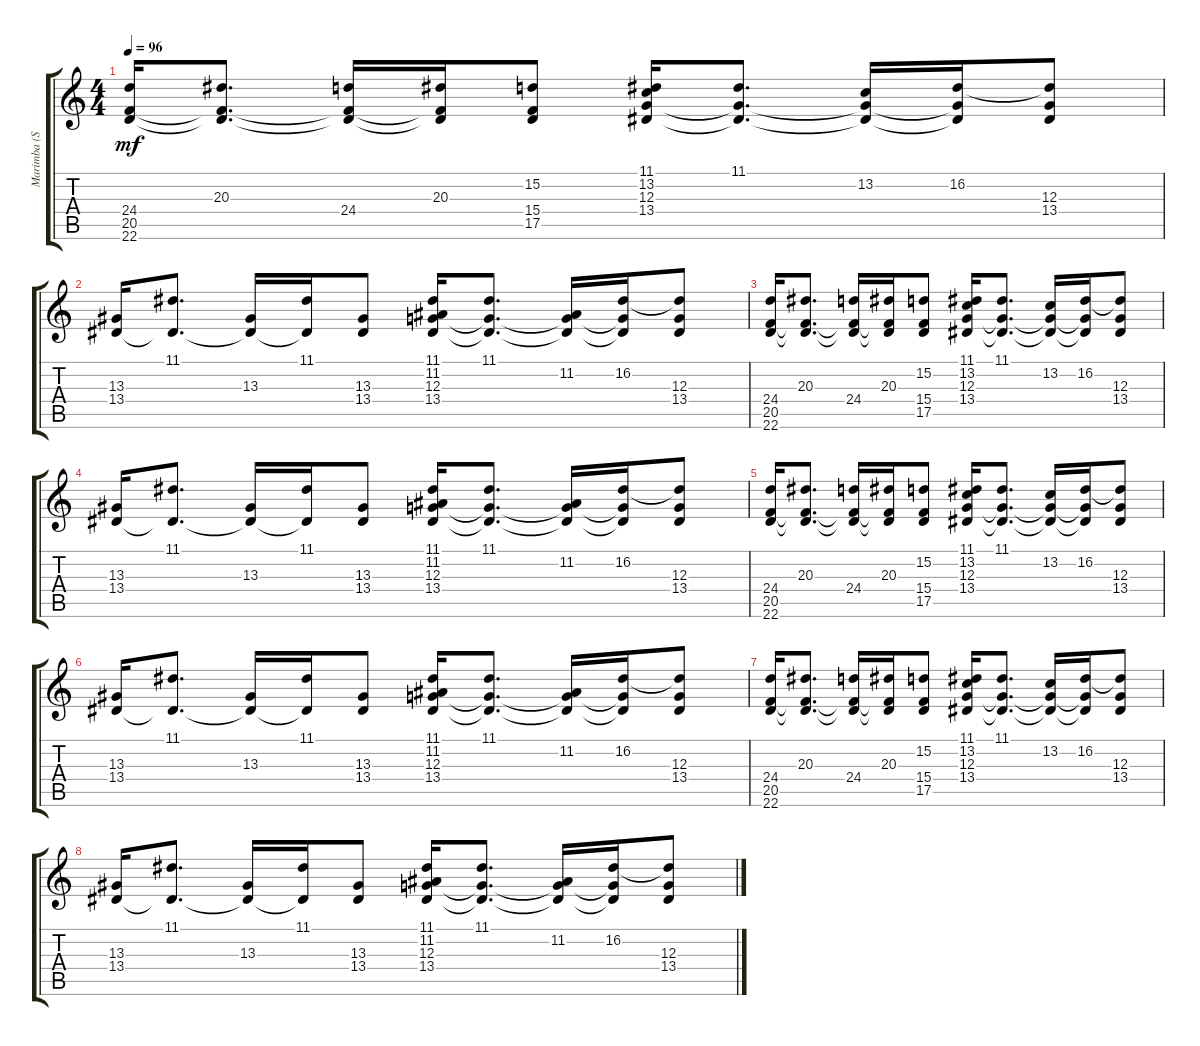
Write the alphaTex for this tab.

\track ("Marimba (Staff 1)" "Marimba (S") {instrument marimba}
\staff {score tabs}
\tuning (E4 B3 G3 D3 A2 E2) {hide}
\ts (4 4)
\tempo 96
\clef g2
\ks aminor
(24.4 20.5 22.6).16{dy mf} (20.3 20.5{t} 22.6{t}).8{d} (24.4 20.5{t} 22.6{t}).16 (20.3 20.5{t} 22.6{t}).16 (15.2 15.4 17.5).8 (11.1 13.2 12.3 13.4).16 (11.1 12.3{t} 13.4{t}).8{d} (13.2 12.3{t} 13.4{t}).16 (16.2 12.3{t} 13.4{t}).16 (16.2{t} 12.3 13.4).8 |
(13.3 13.4).16 (11.1 13.4{t}).8{d} (13.3 13.4{t}).16 (11.1 13.4{t}).16 (13.3 13.4).8 (11.1 11.2 12.3 13.4).16 (11.1 12.3{t} 13.4{t}).8{d} (11.2 12.3{t} 13.4{t}).16 (16.2 12.3{t} 13.4{t}).16 (16.2{t} 12.3 13.4).8 |
(24.4 20.5 22.6).16 (20.3 20.5{t} 22.6{t}).8{d} (24.4 20.5{t} 22.6{t}).16 (20.3 20.5{t} 22.6{t}).16 (15.2 15.4 17.5).8 (11.1 13.2 12.3 13.4).16 (11.1 12.3{t} 13.4{t}).8{d} (13.2 12.3{t} 13.4{t}).16 (16.2 12.3{t} 13.4{t}).16 (16.2{t} 12.3 13.4).8 |
(13.3 13.4).16 (11.1 13.4{t}).8{d} (13.3 13.4{t}).16 (11.1 13.4{t}).16 (13.3 13.4).8 (11.1 11.2 12.3 13.4).16 (11.1 12.3{t} 13.4{t}).8{d} (11.2 12.3{t} 13.4{t}).16 (16.2 12.3{t} 13.4{t}).16 (16.2{t} 12.3 13.4).8 |
(24.4 20.5 22.6).16 (20.3 20.5{t} 22.6{t}).8{d} (24.4 20.5{t} 22.6{t}).16 (20.3 20.5{t} 22.6{t}).16 (15.2 15.4 17.5).8 (11.1 13.2 12.3 13.4).16 (11.1 12.3{t} 13.4{t}).8{d} (13.2 12.3{t} 13.4{t}).16 (16.2 12.3{t} 13.4{t}).16 (16.2{t} 12.3 13.4).8 |
(13.3 13.4).16 (11.1 13.4{t}).8{d} (13.3 13.4{t}).16 (11.1 13.4{t}).16 (13.3 13.4).8 (11.1 11.2 12.3 13.4).16 (11.1 12.3{t} 13.4{t}).8{d} (11.2 12.3{t} 13.4{t}).16 (16.2 12.3{t} 13.4{t}).16 (16.2{t} 12.3 13.4).8 |
(24.4 20.5 22.6).16 (20.3 20.5{t} 22.6{t}).8{d} (24.4 20.5{t} 22.6{t}).16 (20.3 20.5{t} 22.6{t}).16 (15.2 15.4 17.5).8 (11.1 13.2 12.3 13.4).16 (11.1 12.3{t} 13.4{t}).8{d} (13.2 12.3{t} 13.4{t}).16 (16.2 12.3{t} 13.4{t}).16 (16.2{t} 12.3 13.4).8 |
(13.3 13.4).16 (11.1 13.4{t}).8{d} (13.3 13.4{t}).16 (11.1 13.4{t}).16 (13.3 13.4).8 (11.1 11.2 12.3 13.4).16 (11.1 12.3{t} 13.4{t}).8{d} (11.2 12.3{t} 13.4{t}).16 (16.2 12.3{t} 13.4{t}).16 (16.2{t} 12.3 13.4).8
